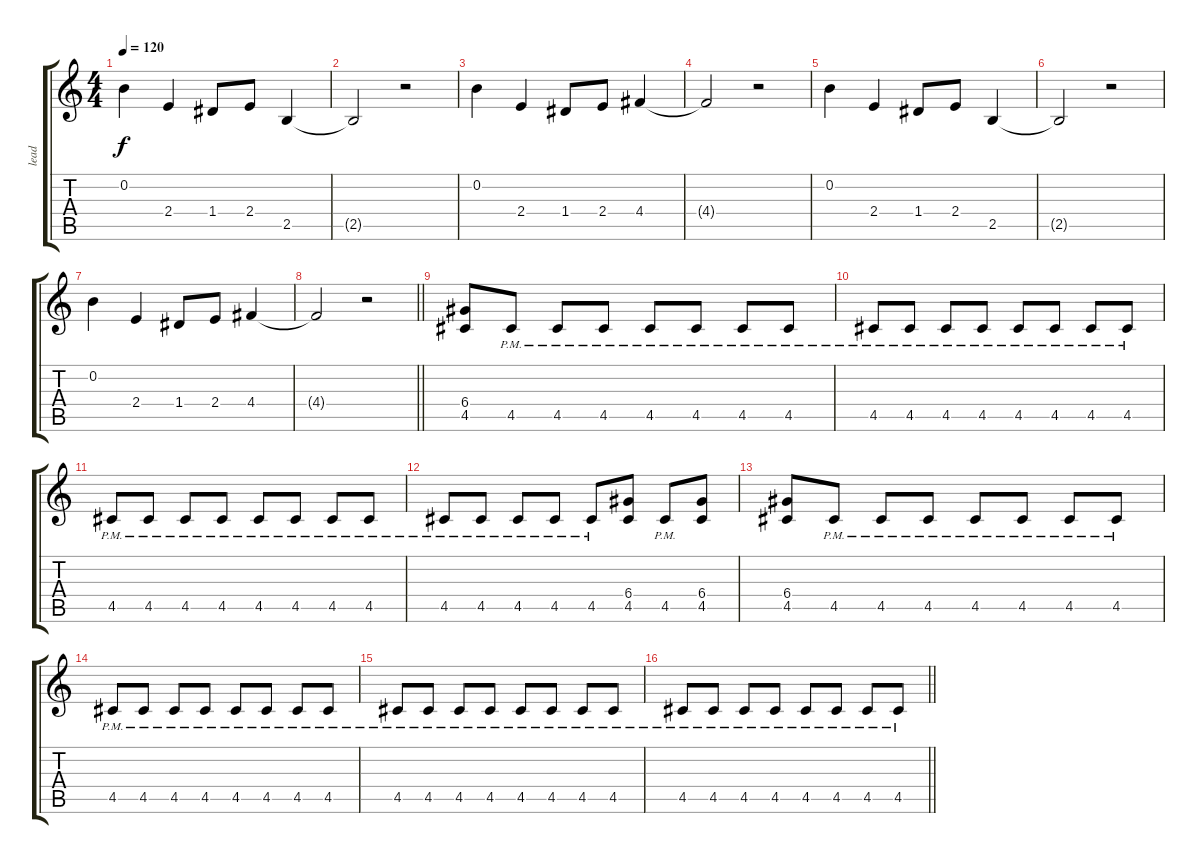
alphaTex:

\track ("lead" "lead") {instrument overdrivenguitar}
\staff {score tabs}
\tuning (E4 B3 G3 D3 A2 E2) {hide}
\ts (4 4)
\tempo 120
\clef g2
\ks c
0.2.4{dy f instrument overdrivenguitar} 2.4.4 1.4.8 2.4.8 2.5.4 |
2.5{t}.2 r.2 |
0.2.4 2.4.4 1.4.8 2.4.8 4.4.4 |
4.4{t}.2 r.2 |
0.2.4 2.4.4 1.4.8 2.4.8 2.5.4 |
2.5{t}.2 r.2 |
0.2.4 2.4.4 1.4.8 2.4.8 4.4.4 |
\barLineRight lightlight
4.4{t}.2 r.2 |
(6.4 4.5).8 4.5{pm}.8 4.5{pm}.8 4.5{pm}.8 4.5{pm}.8 4.5{pm}.8 4.5{pm}.8 4.5{pm}.8 |
4.5{pm}.8 4.5{pm}.8 4.5{pm}.8 4.5{pm}.8 4.5{pm}.8 4.5{pm}.8 4.5{pm}.8 4.5{pm}.8 |
4.5{pm}.8 4.5{pm}.8 4.5{pm}.8 4.5{pm}.8 4.5{pm}.8 4.5{pm}.8 4.5{pm}.8 4.5{pm}.8 |
4.5{pm}.8 4.5{pm}.8 4.5{pm}.8 4.5{pm}.8 4.5{pm}.8 (6.4 4.5).8 4.5{pm}.8 (6.4 4.5).8 |
(6.4 4.5).8 4.5{pm}.8 4.5{pm}.8 4.5{pm}.8 4.5{pm}.8 4.5{pm}.8 4.5{pm}.8 4.5{pm}.8 |
4.5{pm}.8 4.5{pm}.8 4.5{pm}.8 4.5{pm}.8 4.5{pm}.8 4.5{pm}.8 4.5{pm}.8 4.5{pm}.8 |
4.5{pm}.8 4.5{pm}.8 4.5{pm}.8 4.5{pm}.8 4.5{pm}.8 4.5{pm}.8 4.5{pm}.8 4.5{pm}.8 |
\barLineRight lightlight
4.5{pm}.8 4.5{pm}.8 4.5{pm}.8 4.5{pm}.8 4.5{pm}.8 4.5{pm}.8 4.5{pm}.8 4.5{pm}.8
